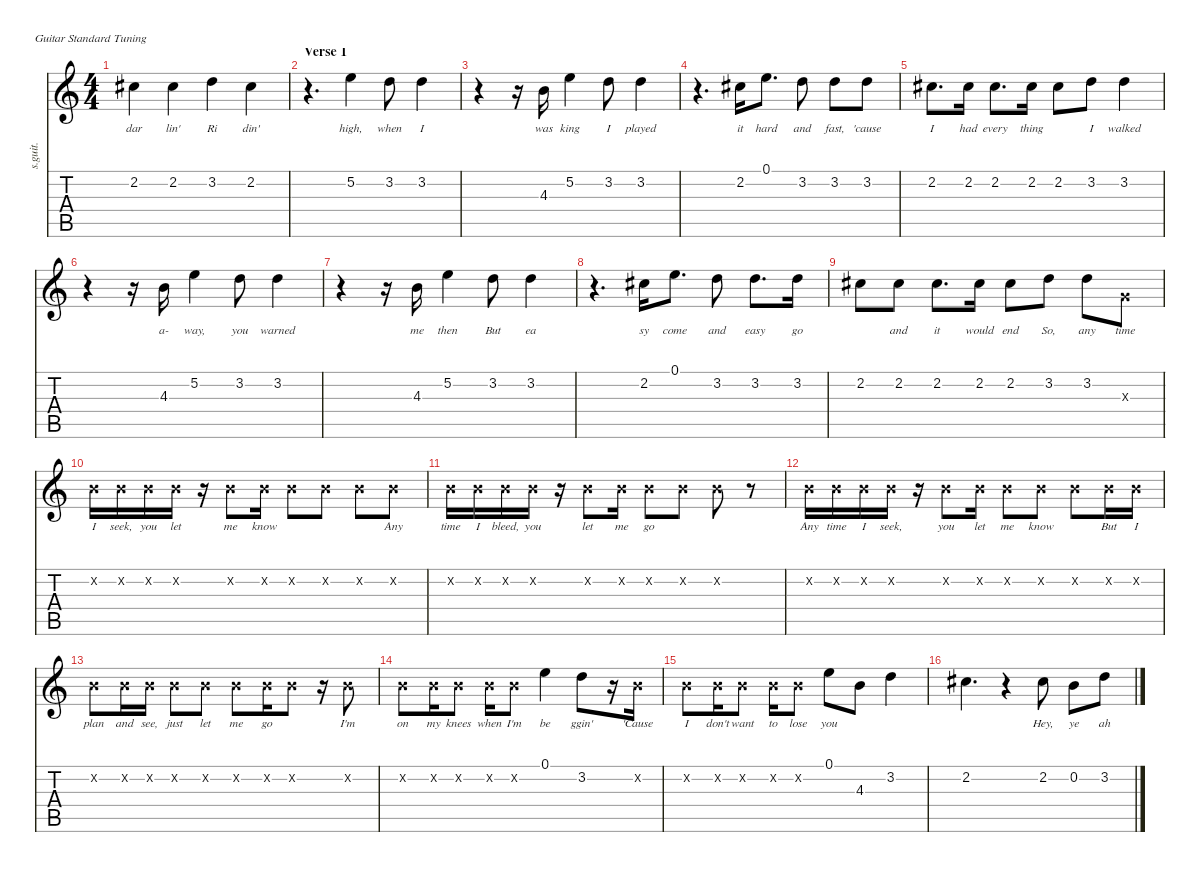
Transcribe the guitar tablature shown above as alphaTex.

\defaultSystemsLayout 4
\hideDynamics
\bracketExtendMode nobrackets
\track ("Damiano David (Vocals)" "s.guit.") {instrument tenorsax}
\staff {score tabs}
\tuning (E4 B3 G3 D3 A2 E2)
\displaytranspose 12
\ts (4 4)
\tempo (134 hide)
\clef g2
\ks c
2.2{acc #}.4{lyrics (0 "dar") lyrics (1 "") lyrics (2 "") lyrics (3 "") lyrics (4 "") dy ff} 2.2{acc #}.4{lyrics (0 "lin'") lyrics (1 "") lyrics (2 "") lyrics (3 "") lyrics (4 "")} 3.2.4{lyrics (0 "Ri") lyrics (1 "") lyrics (2 "") lyrics (3 "") lyrics (4 "")} 2.2{acc #}.4{lyrics (0 "din'") lyrics (1 "") lyrics (2 "") lyrics (3 "") lyrics (4 "")} |
\section ("" "Verse 1")
r.4{d} 5.2.4{lyrics (0 "high,") lyrics (1 "") lyrics (2 "") lyrics (3 "") lyrics (4 "")} 3.2.8{lyrics (0 "when") lyrics (1 "") lyrics (2 "") lyrics (3 "") lyrics (4 "")} 3.2.4{lyrics (0 "I") lyrics (1 "") lyrics (2 "") lyrics (3 "") lyrics (4 "")} |
r.4 r.16 4.3.16{lyrics (0 "was") lyrics (1 "") lyrics (2 "") lyrics (3 "") lyrics (4 "")} 5.2.4{lyrics (0 "king") lyrics (1 "") lyrics (2 "") lyrics (3 "") lyrics (4 "")} 3.2.8{lyrics (0 "I") lyrics (1 "") lyrics (2 "") lyrics (3 "") lyrics (4 "")} 3.2.4{lyrics (0 "played") lyrics (1 "") lyrics (2 "") lyrics (3 "") lyrics (4 "")} |
r.4{d} 2.2{acc #}.16{lyrics (0 "it") lyrics (1 "") lyrics (2 "") lyrics (3 "") lyrics (4 "")} 0.1.8{d lyrics (0 "hard") lyrics (1 "") lyrics (2 "") lyrics (3 "") lyrics (4 "")} 3.2.8{lyrics (0 "and") lyrics (1 "") lyrics (2 "") lyrics (3 "") lyrics (4 "")} 3.2.8{lyrics (0 "fast,") lyrics (1 "") lyrics (2 "") lyrics (3 "") lyrics (4 "")} 3.2.8{lyrics (0 "'cause") lyrics (1 "") lyrics (2 "") lyrics (3 "") lyrics (4 "")} |
2.2{acc #}.8{d lyrics (0 "I") lyrics (1 "") lyrics (2 "") lyrics (3 "") lyrics (4 "")} 2.2{acc #}.16{lyrics (0 "had") lyrics (1 "") lyrics (2 "") lyrics (3 "") lyrics (4 "")} 2.2{acc #}.8{d lyrics (0 "every") lyrics (1 "") lyrics (2 "") lyrics (3 "") lyrics (4 "")} 2.2{acc #}.16{lyrics (0 "thing") lyrics (1 "") lyrics (2 "") lyrics (3 "") lyrics (4 "")} 2.2{acc #}.8{lyrics (0 "") lyrics (1 "") lyrics (2 "") lyrics (3 "") lyrics (4 "")} 3.2.8{lyrics (0 "I") lyrics (1 "") lyrics (2 "") lyrics (3 "") lyrics (4 "")} 3.2.4{lyrics (0 "walked") lyrics (1 "") lyrics (2 "") lyrics (3 "") lyrics (4 "")} |
r.4 r.16 4.3.16{lyrics (0 "a-") lyrics (1 "") lyrics (2 "") lyrics (3 "") lyrics (4 "")} 5.2.4{lyrics (0 "way,") lyrics (1 "") lyrics (2 "") lyrics (3 "") lyrics (4 "")} 3.2.8{lyrics (0 "you") lyrics (1 "") lyrics (2 "") lyrics (3 "") lyrics (4 "")} 3.2.4{lyrics (0 "warned") lyrics (1 "") lyrics (2 "") lyrics (3 "") lyrics (4 "")} |
r.4 r.16 4.3.16{lyrics (0 "me") lyrics (1 "") lyrics (2 "") lyrics (3 "") lyrics (4 "")} 5.2.4{lyrics (0 "then") lyrics (1 "") lyrics (2 "") lyrics (3 "") lyrics (4 "")} 3.2.8{lyrics (0 "But") lyrics (1 "") lyrics (2 "") lyrics (3 "") lyrics (4 "")} 3.2.4{lyrics (0 "ea") lyrics (1 "") lyrics (2 "") lyrics (3 "") lyrics (4 "")} |
r.4{d} 2.2{acc #}.16{lyrics (0 "sy") lyrics (1 "") lyrics (2 "") lyrics (3 "") lyrics (4 "")} 0.1.8{d lyrics (0 "come") lyrics (1 "") lyrics (2 "") lyrics (3 "") lyrics (4 "")} 3.2.8{lyrics (0 "and") lyrics (1 "") lyrics (2 "") lyrics (3 "") lyrics (4 "")} 3.2.8{d lyrics (0 "easy") lyrics (1 "") lyrics (2 "") lyrics (3 "") lyrics (4 "")} 3.2.16{lyrics (0 "go") lyrics (1 "") lyrics (2 "") lyrics (3 "") lyrics (4 "")} |
2.2{acc #}.8{lyrics (0 "") lyrics (1 "") lyrics (2 "") lyrics (3 "") lyrics (4 "")} 2.2{acc #}.8{lyrics (0 "and") lyrics (1 "") lyrics (2 "") lyrics (3 "") lyrics (4 "")} 2.2{acc #}.8{d lyrics (0 "it") lyrics (1 "") lyrics (2 "") lyrics (3 "") lyrics (4 "")} 2.2{acc #}.16{lyrics (0 "would") lyrics (1 "") lyrics (2 "") lyrics (3 "") lyrics (4 "")} 2.2{acc #}.8{lyrics (0 "end") lyrics (1 "") lyrics (2 "") lyrics (3 "") lyrics (4 "")} 3.2.8{lyrics (0 "So,") lyrics (1 "") lyrics (2 "") lyrics (3 "") lyrics (4 "")} 3.2.8{lyrics (0 "any") lyrics (1 "") lyrics (2 "") lyrics (3 "") lyrics (4 "")} 0.3{x}.8{lyrics (0 "time") lyrics (1 "") lyrics (2 "") lyrics (3 "") lyrics (4 "")} |
0.2{x}.16{lyrics (0 "I") lyrics (1 "") lyrics (2 "") lyrics (3 "") lyrics (4 "")} 0.2{x}.16{lyrics (0 "seek,") lyrics (1 "") lyrics (2 "") lyrics (3 "") lyrics (4 "")} 0.2{x}.16{lyrics (0 "you") lyrics (1 "") lyrics (2 "") lyrics (3 "") lyrics (4 "")} 0.2{x}.16{lyrics (0 "let") lyrics (1 "") lyrics (2 "") lyrics (3 "") lyrics (4 "")} r.16 0.2{x}.8{lyrics (0 "me") lyrics (1 "") lyrics (2 "") lyrics (3 "") lyrics (4 "")} 0.2{x}.16{lyrics (0 "know") lyrics (1 "") lyrics (2 "") lyrics (3 "") lyrics (4 "")} 0.2{x}.8{lyrics (0 "") lyrics (1 "") lyrics (2 "") lyrics (3 "") lyrics (4 "")} 0.2{x}.8{lyrics (0 "") lyrics (1 "") lyrics (2 "") lyrics (3 "") lyrics (4 "")} 0.2{x}.8{lyrics (0 "") lyrics (1 "") lyrics (2 "") lyrics (3 "") lyrics (4 "")} 0.2{x}.8{lyrics (0 "Any") lyrics (1 "") lyrics (2 "") lyrics (3 "") lyrics (4 "")} |
0.2{x}.16{lyrics (0 "time") lyrics (1 "") lyrics (2 "") lyrics (3 "") lyrics (4 "")} 0.2{x}.16{lyrics (0 "I") lyrics (1 "") lyrics (2 "") lyrics (3 "") lyrics (4 "")} 0.2{x}.16{lyrics (0 "bleed,") lyrics (1 "") lyrics (2 "") lyrics (3 "") lyrics (4 "")} 0.2{x}.16{lyrics (0 "you") lyrics (1 "") lyrics (2 "") lyrics (3 "") lyrics (4 "")} r.16 0.2{x}.8{lyrics (0 "let") lyrics (1 "") lyrics (2 "") lyrics (3 "") lyrics (4 "")} 0.2{x}.16{lyrics (0 "me") lyrics (1 "") lyrics (2 "") lyrics (3 "") lyrics (4 "")} 0.2{x}.8{lyrics (0 "go") lyrics (1 "") lyrics (2 "") lyrics (3 "") lyrics (4 "")} 0.2{x}.8{lyrics (0 "") lyrics (1 "") lyrics (2 "") lyrics (3 "") lyrics (4 "")} 0.2{x}.8{lyrics (0 "") lyrics (1 "") lyrics (2 "") lyrics (3 "") lyrics (4 "")} r.8 |
0.2{x}.16{lyrics (0 "Any") lyrics (1 "") lyrics (2 "") lyrics (3 "") lyrics (4 "")} 0.2{x}.16{lyrics (0 "time") lyrics (1 "") lyrics (2 "") lyrics (3 "") lyrics (4 "")} 0.2{x}.16{lyrics (0 "I") lyrics (1 "") lyrics (2 "") lyrics (3 "") lyrics (4 "")} 0.2{x}.16{lyrics (0 "seek,") lyrics (1 "") lyrics (2 "") lyrics (3 "") lyrics (4 "")} r.16 0.2{x}.8{lyrics (0 "you") lyrics (1 "") lyrics (2 "") lyrics (3 "") lyrics (4 "")} 0.2{x}.16{lyrics (0 "let") lyrics (1 "") lyrics (2 "") lyrics (3 "") lyrics (4 "")} 0.2{x}.8{lyrics (0 "me") lyrics (1 "") lyrics (2 "") lyrics (3 "") lyrics (4 "")} 0.2{x}.8{lyrics (0 "know") lyrics (1 "") lyrics (2 "") lyrics (3 "") lyrics (4 "")} 0.2{x}.8{lyrics (0 "") lyrics (1 "") lyrics (2 "") lyrics (3 "") lyrics (4 "")} 0.2{x}.16{lyrics (0 "But") lyrics (1 "") lyrics (2 "") lyrics (3 "") lyrics (4 "")} 0.2{x}.16{lyrics (0 "I") lyrics (1 "") lyrics (2 "") lyrics (3 "") lyrics (4 "")} |
0.2{x}.8{lyrics (0 "plan") lyrics (1 "") lyrics (2 "") lyrics (3 "") lyrics (4 "")} 0.2{x}.16{lyrics (0 "and") lyrics (1 "") lyrics (2 "") lyrics (3 "") lyrics (4 "")} 0.2{x}.16{lyrics (0 "see,") lyrics (1 "") lyrics (2 "") lyrics (3 "") lyrics (4 "")} 0.2{x}.8{lyrics (0 "just") lyrics (1 "") lyrics (2 "") lyrics (3 "") lyrics (4 "")} 0.2{x}.8{lyrics (0 "let") lyrics (1 "") lyrics (2 "") lyrics (3 "") lyrics (4 "")} 0.2{x}.8{lyrics (0 "me") lyrics (1 "") lyrics (2 "") lyrics (3 "") lyrics (4 "")} 0.2{x}.16{lyrics (0 "go") lyrics (1 "") lyrics (2 "") lyrics (3 "") lyrics (4 "")} 0.2{x}.8{lyrics (0 "") lyrics (1 "") lyrics (2 "") lyrics (3 "") lyrics (4 "")} r.16 0.2{x}.8{lyrics (0 "I'm") lyrics (1 "") lyrics (2 "") lyrics (3 "") lyrics (4 "")} |
0.2{x}.8{lyrics (0 "on") lyrics (1 "") lyrics (2 "") lyrics (3 "") lyrics (4 "")} 0.2{x}.16{lyrics (0 "my") lyrics (1 "") lyrics (2 "") lyrics (3 "") lyrics (4 "")} 0.2{x}.8{lyrics (0 "knees") lyrics (1 "") lyrics (2 "") lyrics (3 "") lyrics (4 "")} 0.2{x}.16{lyrics (0 "when") lyrics (1 "") lyrics (2 "") lyrics (3 "") lyrics (4 "")} 0.2{x}.8{lyrics (0 "I'm") lyrics (1 "") lyrics (2 "") lyrics (3 "") lyrics (4 "")} 0.1.4{lyrics (0 "be") lyrics (1 "") lyrics (2 "") lyrics (3 "") lyrics (4 "")} 3.2.8{lyrics (0 "ggin'") lyrics (1 "") lyrics (2 "") lyrics (3 "") lyrics (4 "")} r.16 0.2{x}.16{lyrics (0 "'Cause") lyrics (1 "") lyrics (2 "") lyrics (3 "") lyrics (4 "")} |
0.2{x}.8{lyrics (0 "I") lyrics (1 "") lyrics (2 "") lyrics (3 "") lyrics (4 "")} 0.2{x}.16{lyrics (0 "don't") lyrics (1 "") lyrics (2 "") lyrics (3 "") lyrics (4 "")} 0.2{x}.8{lyrics (0 "want") lyrics (1 "") lyrics (2 "") lyrics (3 "") lyrics (4 "")} 0.2{x}.16{lyrics (0 "to") lyrics (1 "") lyrics (2 "") lyrics (3 "") lyrics (4 "")} 0.2{x}.8{lyrics (0 "lose") lyrics (1 "") lyrics (2 "") lyrics (3 "") lyrics (4 "")} 0.1.8{lyrics (0 "you") lyrics (1 "") lyrics (2 "") lyrics (3 "") lyrics (4 "")} 4.3.8{lyrics (0 "") lyrics (1 "") lyrics (2 "") lyrics (3 "") lyrics (4 "")} 3.2.4{lyrics (0 "") lyrics (1 "") lyrics (2 "") lyrics (3 "") lyrics (4 "")} |
2.2{acc #}.4{d lyrics (0 "") lyrics (1 "") lyrics (2 "") lyrics (3 "") lyrics (4 "")} r.4 2.2{acc #}.8{lyrics (0 "Hey,") lyrics (1 "") lyrics (2 "") lyrics (3 "") lyrics (4 "")} 0.2.8{lyrics (0 "ye") lyrics (1 "") lyrics (2 "") lyrics (3 "") lyrics (4 "")} 3.2.8{lyrics (0 "ah") lyrics (1 "") lyrics (2 "") lyrics (3 "") lyrics (4 "")}
